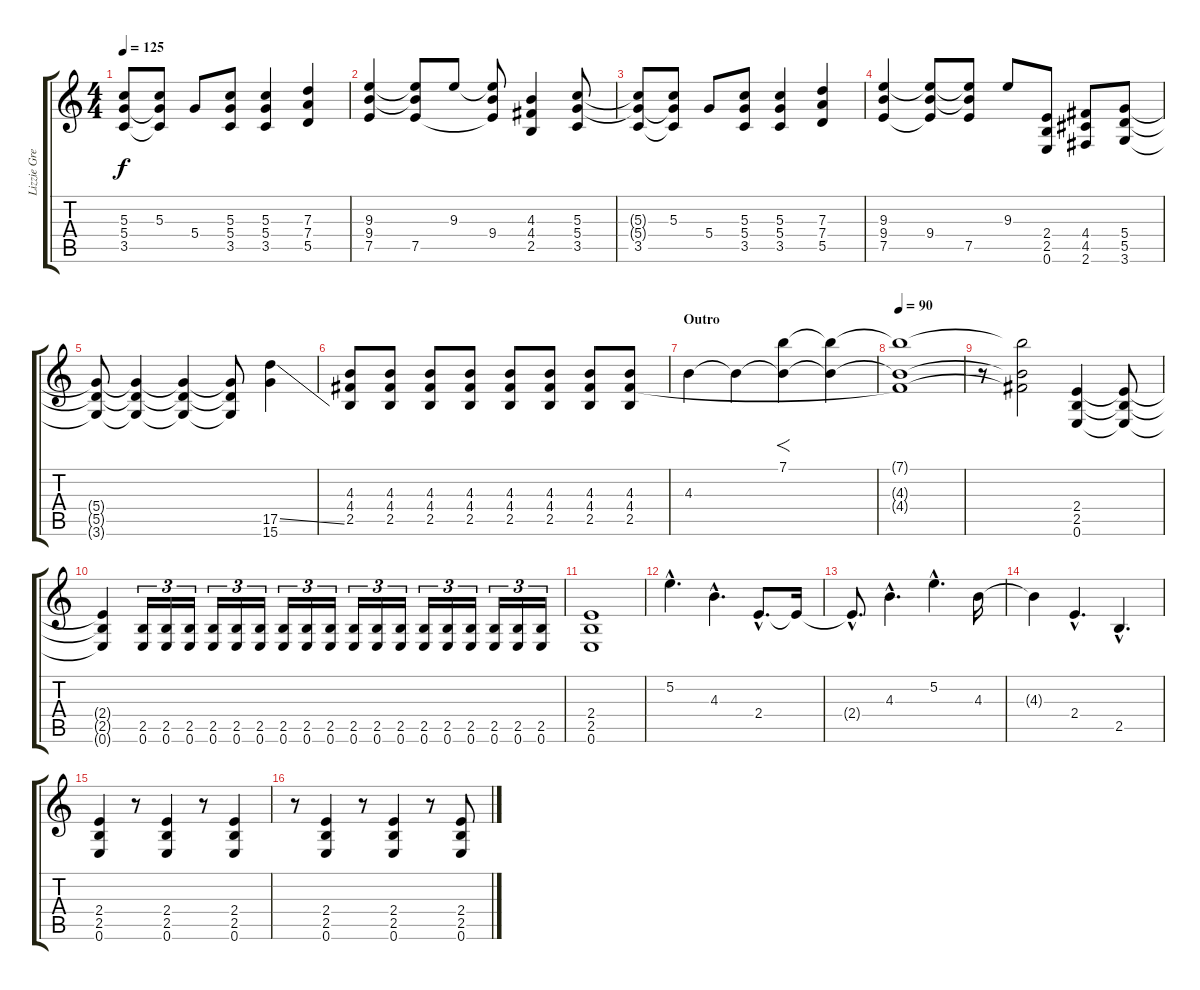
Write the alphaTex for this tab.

\track ("Lizzie Grey - Lead Guitar" "Lizzie Gre") {instrument distortionguitar}
\staff {score tabs}
\tuning (E4 B3 G3 D3 A2 E2) {hide}
\ts (4 4)
\tempo 125
\clef g2
\ks c
(5.3{t} 5.4{t} 3.5).8{dy f} (5.3 5.4{t} 3.5{t}).8 5.4.8 (5.3 5.4 3.5).8 (5.3 5.4 3.5).4 (7.3 7.4 5.5).4 |
(9.3 9.4 7.5).4 (9.3{t} 9.4{t} 7.5).8 9.3.8 (9.3{t} 9.4 7.5{t}).8 (4.3 4.4 2.5).4 (5.3 5.4 3.5).8 |
(5.3{t} 5.4{t} 3.5).8 (5.3 5.4{t} 3.5{t}).8 5.4.8 (5.3 5.4 3.5).8 (5.3 5.4 3.5).4 (7.3 7.4 5.5).4 |
(9.3 9.4 7.5).4 (9.3{t} 9.4 7.5{t}).8 (9.3{t} 9.4{t} 7.5).8 9.3.8 (2.4 2.5 0.6).8 (4.4 4.5 2.6).8 (5.4 5.5 3.6).8 |
(5.4{t} 5.5{t} 3.6{t}).8 (5.4{t} 5.5{t} 3.6{t}).4 (5.4{t} 5.5{t} 3.6{t}).4 (5.4{t} 5.5{t} 3.6{t}).8 (17.5{ss} 15.6).4 |
(4.3 4.4 2.5).8 (4.3 4.4 2.5).8 (4.3 4.4 2.5).8 (4.3 4.4 2.5).8 (4.3 4.4 2.5).8 (4.3 4.4 2.5).8 (4.3 4.4 2.5).8 (4.3 4.4 2.5).8 |
\section ("" "Outro")
4.3.4 4.3{t}.4 (7.1 4.3{t}).4{f} (7.1{t} 4.3{t}).4 |
\tempo 90
(7.1{t} 4.3{t} 4.4{t}).1 |
r.8 (7.1{t} 4.3{t} 4.4{t}).2 (2.4 2.5 0.6).4 (2.4{t} 2.5{t} 0.6{t}).8 |
(2.4{t} 2.5{t} 0.6{t}).4 (2.5 0.6).16{tu (3 2)} (2.5 0.6).16{tu (3 2)} (2.5 0.6).16{tu (3 2)} (2.5 0.6).16{tu (3 2)} (2.5 0.6).16{tu (3 2)} (2.5 0.6).16{tu (3 2)} (2.5 0.6).16{tu (3 2)} (2.5 0.6).16{tu (3 2)} (2.5 0.6).16{tu (3 2)} (2.5 0.6).16{tu (3 2)} (2.5 0.6).16{tu (3 2)} (2.5 0.6).16{tu (3 2)} (2.5 0.6).16{tu (3 2)} (2.5 0.6).16{tu (3 2)} (2.5 0.6).16{tu (3 2)} (2.5 0.6).16{tu (3 2)} (2.5 0.6).16{tu (3 2)} (2.5 0.6).16{tu (3 2)} |
(2.4 2.5 0.6).1 |
5.2{hac}.4{d volume 11} 4.3{hac}.4{d} 2.4{hac}.8{d} 2.4{t}.16 |
2.4{hac t}.8{d} 4.3{hac}.4{d} 5.2{hac}.4{d} 4.3.16 |
4.3{t}.4 2.4{hac}.4{d} 2.5{hac}.4{d} |
(2.4 2.5 0.6).4 r.8 (2.4 2.5 0.6).4 r.8 (2.4 2.5 0.6).4 |
r.8 (2.4 2.5 0.6).4 r.8 (2.4 2.5 0.6).4 r.8 (2.4 2.5 0.6).8
